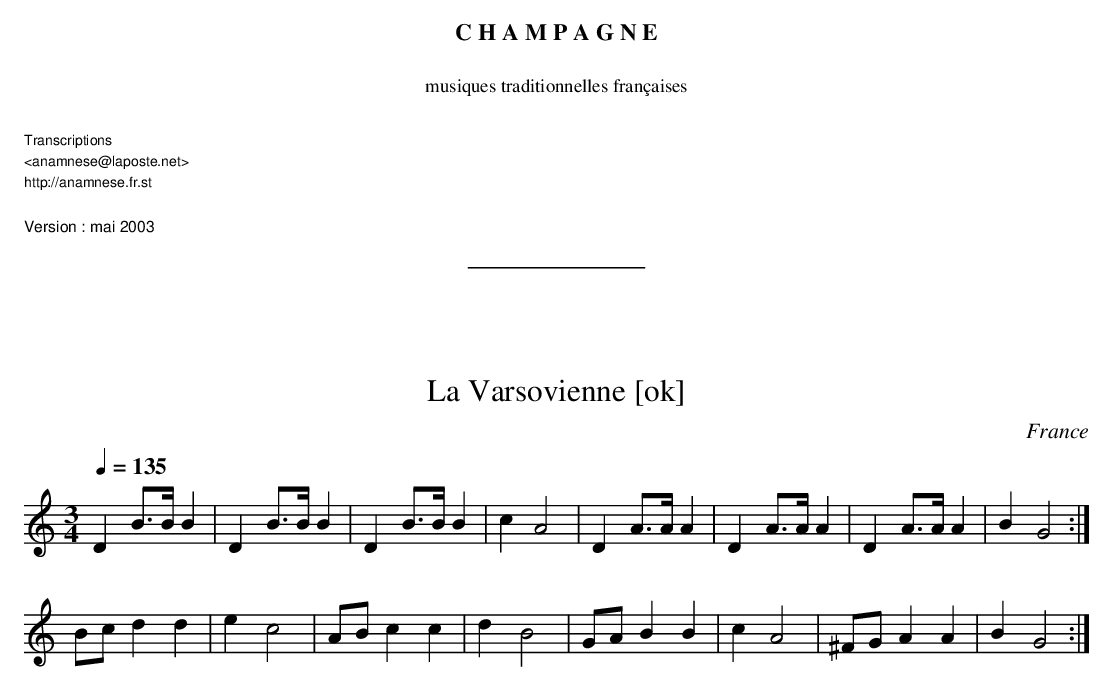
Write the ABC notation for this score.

X:1
T:La Varsovienne [ok]
O:France
M:3/4
L:1/8
Q:1/4=135
K:C
D2 B>B B2 | D2 B>B B2 | D2 B>B B2 | c2 A4 | D2 A>A A2 | D2 A>A A2 | D2 A>A A2 | B2 G4 :|
Bc d2 d2 | e2 c4 | AB c2c2 | d2B4 | GA B2B2 | c2 A4 | ^FG A2A2 | B2 G4 :|
